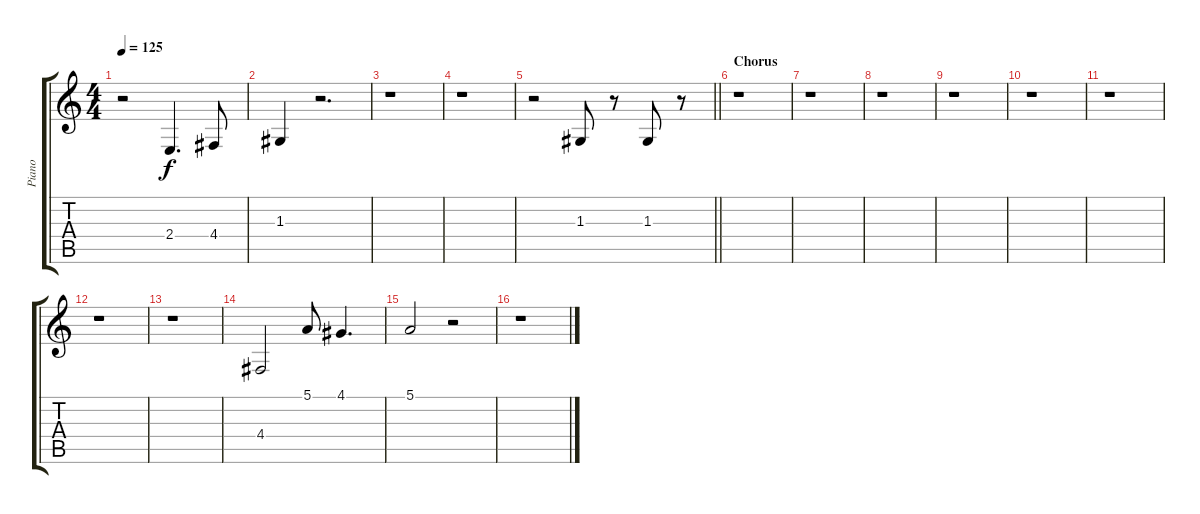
\track ("Piano" "Piano") {instrument brightacousticpiano}
\staff {score tabs}
\tuning (E4 B3 G3 D3 A2 E2) {hide}
\ts (4 4)
\tempo 125
\clef g2
\ks c
r.2{dy f} 2.4.4{d} 4.4.8 |
1.3.4 r.2{d} |
r.1 |
r.1 |
\barLineRight lightlight
r.2 1.3.8 r.8 1.3.8 r.8 |
\section ("" "Chorus ")
r.1 |
r.1 |
r.1 |
r.1 |
r.1 |
r.1 |
r.1 |
r.1 |
4.4.2 5.1.8{instrument brightacousticpiano} 4.1.4{d} |
5.1.2 r.2 |
r.1
